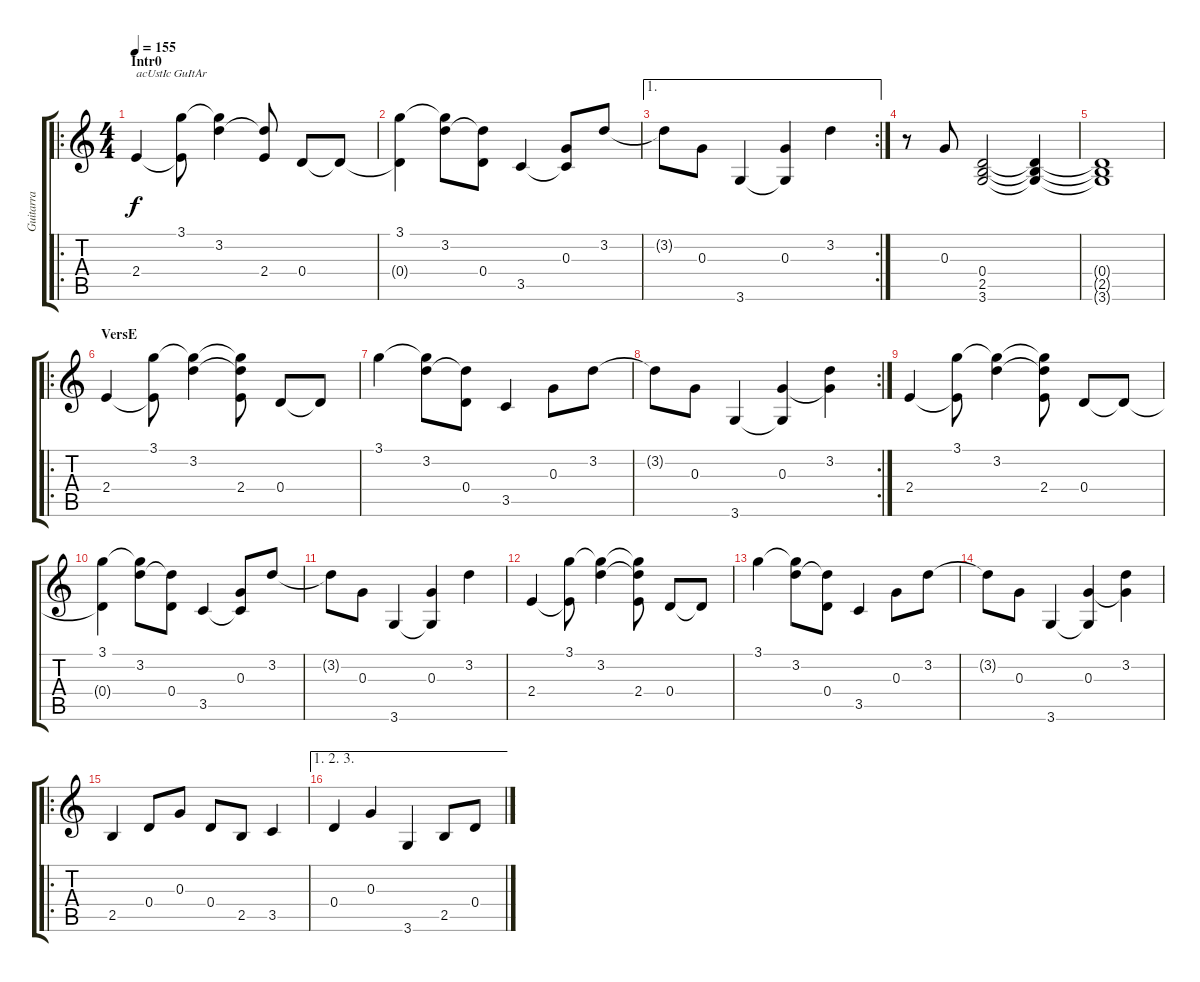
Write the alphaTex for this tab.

\track ("Guitarra" "Guitarra") {instrument distortionguitar}
\staff {score tabs}
\tuning (E4 B3 G3 D3 A2 E2) {hide}
\ro
\ts (4 4)
\section ("" "Intr0")
\tempo 155
\clef g2
\ks c
2.4.4{txt "acUstIc GuItAr" dy f instrument acousticguitarsteel} (3.1 2.4{t}).8{instrument acousticguitarsteel} (3.1{t} 3.2).4{instrument acousticguitarsteel} (3.2{t} 2.4).8{instrument acousticguitarsteel} 0.4.8{instrument acousticguitarsteel} 0.4{t}.8{instrument acousticguitarsteel} |
(3.1 0.4{t}).4{instrument acousticguitarsteel} (3.1{t} 3.2).8{instrument acousticguitarsteel} (3.2{t} 0.4).8{instrument acousticguitarsteel} 3.5.4{instrument acousticguitarsteel} (0.3 3.5{t}).8{instrument acousticguitarsteel} 3.2.8{instrument acousticguitarsteel} |
\ae 1
\rc 2
3.2{t}.8{instrument acousticguitarsteel} 0.3.8{instrument acousticguitarsteel} 3.6.4{instrument acousticguitarsteel} (0.3 3.6{t}).4{instrument acousticguitarsteel} 3.2.4{instrument acousticguitarsteel} |
r.8 0.3.8{instrument acousticguitarsteel} (0.4 2.5 3.6).2{instrument acousticguitarsteel} (0.4{t} 2.5{t} 3.6{t}).4{instrument acousticguitarsteel} |
(0.4{t} 2.5{t} 3.6{t}).1{instrument acousticguitarsteel} |
\ro
\section ("" "VersE")
2.4.4{instrument acousticguitarsteel} (3.1 2.4{t}).8{instrument acousticguitarsteel} (3.1{t} 3.2).4{instrument acousticguitarsteel} (3.1{t} 3.2{t} 2.4).8{instrument acousticguitarsteel} 0.4.8{instrument acousticguitarsteel} 0.4{t}.8{instrument acousticguitarsteel} |
3.1.4{instrument acousticguitarsteel} (3.1{t} 3.2).8{instrument acousticguitarsteel} (3.2{t} 0.4).8{instrument acousticguitarsteel} 3.5.4{instrument acousticguitarsteel} 0.3.8{instrument acousticguitarsteel} 3.2.8{instrument acousticguitarsteel} |
\rc 2
3.2{t}.8{instrument acousticguitarsteel} 0.3.8{instrument acousticguitarsteel} 3.6.4{instrument acousticguitarsteel} (0.3 3.6{t}).4{instrument acousticguitarsteel} (3.2 0.3{t}).4{instrument acousticguitarsteel} |
2.4.4{instrument acousticguitarsteel} (3.1 2.4{t}).8{instrument acousticguitarsteel} (3.1{t} 3.2).4{instrument acousticguitarsteel} (3.1{t} 3.2{t} 2.4).8{instrument acousticguitarsteel} 0.4.8{instrument acousticguitarsteel} 0.4{t}.8{instrument acousticguitarsteel} |
(3.1 0.4{t}).4{instrument acousticguitarsteel} (3.1{t} 3.2).8{instrument acousticguitarsteel} (3.2{t} 0.4).8{instrument acousticguitarsteel} 3.5.4{instrument acousticguitarsteel} (0.3 3.5{t}).8{instrument acousticguitarsteel} 3.2.8{instrument acousticguitarsteel} |
3.2{t}.8{instrument acousticguitarsteel} 0.3.8{instrument acousticguitarsteel} 3.6.4{instrument acousticguitarsteel} (0.3 3.6{t}).4{instrument acousticguitarsteel} 3.2.4{instrument acousticguitarsteel} |
2.4.4{instrument acousticguitarsteel} (3.1 2.4{t}).8{instrument acousticguitarsteel} (3.1{t} 3.2).4{instrument acousticguitarsteel} (3.1{t} 3.2{t} 2.4).8{instrument acousticguitarsteel} 0.4.8{instrument acousticguitarsteel} 0.4{t}.8{instrument acousticguitarsteel} |
3.1.4{instrument acousticguitarsteel} (3.1{t} 3.2).8{instrument acousticguitarsteel} (3.2{t} 0.4).8{instrument acousticguitarsteel} 3.5.4{instrument acousticguitarsteel} 0.3.8{instrument acousticguitarsteel} 3.2.8{instrument acousticguitarsteel} |
3.2{t}.8{instrument acousticguitarsteel} 0.3.8{instrument acousticguitarsteel} 3.6.4{instrument acousticguitarsteel} (0.3 3.6{t}).4{instrument acousticguitarsteel} (3.2 0.3{t}).4{instrument acousticguitarsteel} |
\ro
2.5.4{instrument acousticguitarnylon} 0.4.8{instrument acousticguitarsteel} 0.3.8{instrument acousticguitarsteel} 0.4.8{instrument acousticguitarsteel} 2.5.8{instrument acousticguitarsteel} 3.5.4{instrument acousticguitarsteel} |
\ae (1 2 3)
0.4.4{instrument acousticguitarsteel} 0.3.4{instrument acousticguitarsteel} 3.6.4{instrument acousticguitarsteel} 2.5.8{instrument acousticguitarsteel} 0.4.8{instrument acousticguitarsteel}
